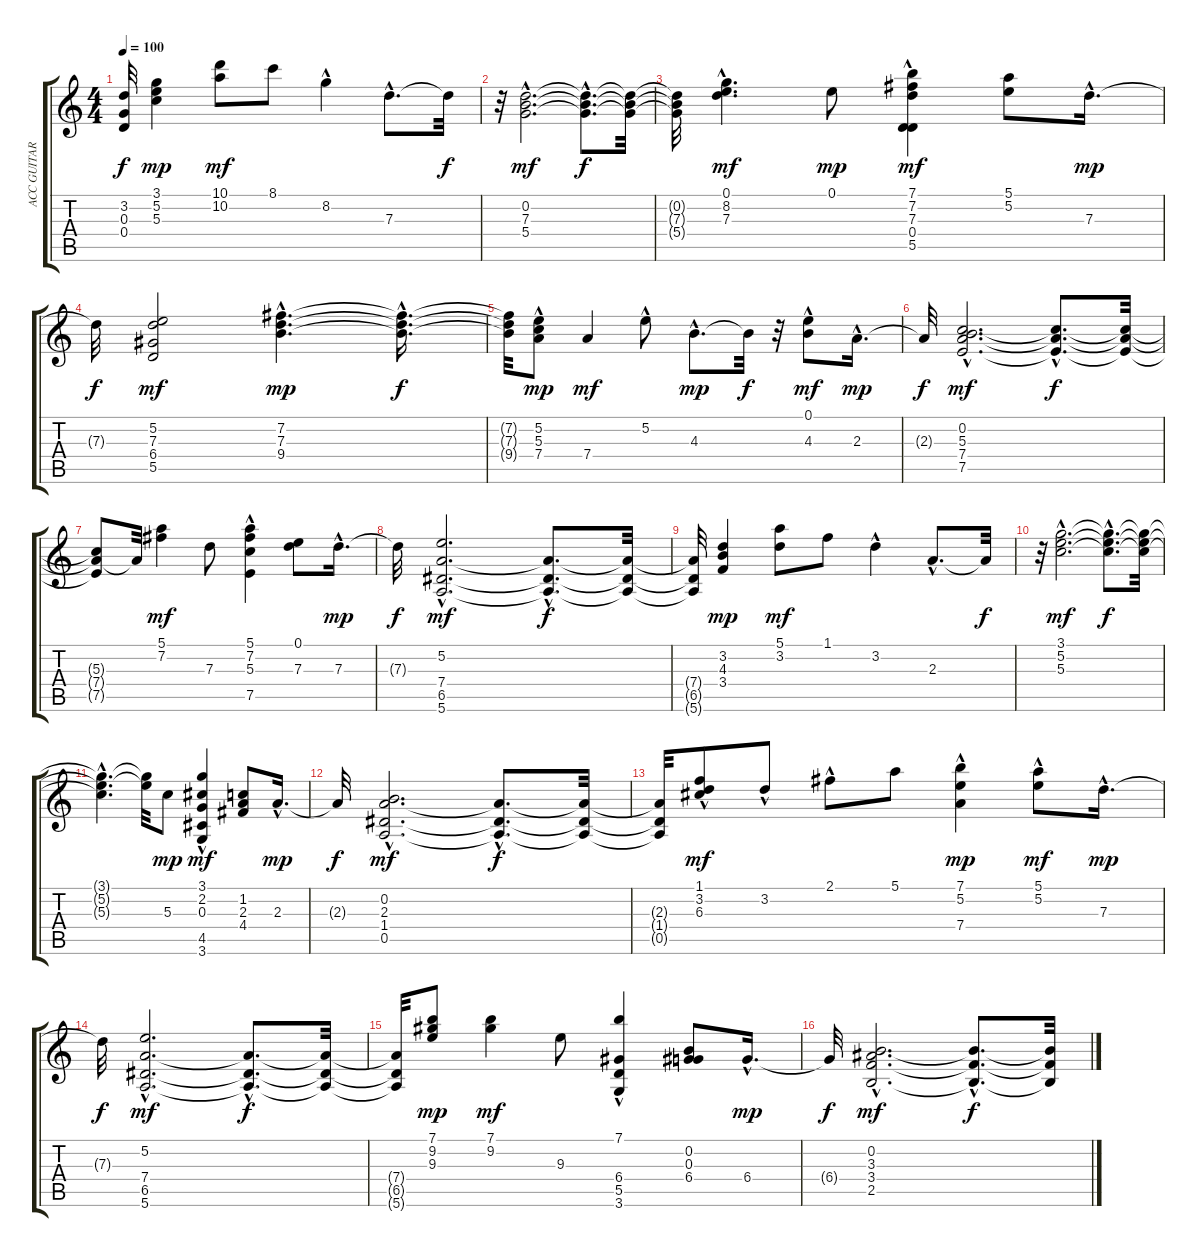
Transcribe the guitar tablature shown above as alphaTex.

\track ("ACC GUITAR" "ACC GUITAR") {instrument acousticguitarsteel}
\staff {score tabs}
\tuning (E4 B3 G3 D3 A2 E2) {hide}
\ts (4 4)
\tempo 100
\clef g2
\ks c
(3.2{t} 0.3{t} 0.4{t}).32{dy f} (3.1 5.2 5.3).4{dy mp} (10.1 10.2).8{dy mf} 8.1.8 8.2{hac}.4 7.3{hac}.8{d} 7.3{t}.32{dy f} |
r.32 (0.2{hac} 7.3{hac} 5.4{hac}).2{d dy mf} (0.2{hac t} 7.3{hac t} 5.4{hac t}).8{d dy f} (0.2{t} 7.3{t} 5.4{t}).32 |
(0.2{t} 7.3{t} 5.4{t}).32 (0.1 8.2{hac} 7.3{hac}).4{d dy mf} 0.1.8{dy mp} (7.1 7.2 7.3 0.4{hac} 5.5{hac}).4{dy mf} (5.1 5.2).8 7.3{hac}.16{d dy mp} |
7.3{t}.32{dy f} (5.2 7.3 6.4 5.5).2{dy mf} (7.2{hac} 7.3{hac} 9.4{hac}).4{d dy mp} (7.2{hac t} 7.3{hac t} 9.4{hac t}).16{d dy f} |
(7.2{t} 7.3{t} 9.4{t}).32 (5.2 5.3 7.4{hac}).8{dy mp} 7.4.4{dy mf} 5.2{hac}.8 4.3{hac}.8{d dy mp} 4.3{t}.32{dy f} r.32 (0.1{hac} 4.3).8{dy mf} 2.3{hac}.16{d dy mp} |
2.3{t}.32{dy f} (0.2 5.3{hac} 7.4{hac} 7.5{hac}).2{d dy mf} (5.3{hac t} 7.4{hac t} 7.5{hac t}).8{d dy f} (5.3{t} 7.4{t} 7.5{t}).32 |
(5.3{t} 7.4{t} 7.5{t}).8 7.4{t}.32 (5.1 7.2).4{dy mf} 7.3.8 (5.1 7.2{hac} 5.3 7.5{hac}).4 (0.1 7.3).8 7.3{hac}.16{d dy mp} |
7.3{t}.32{dy f} (5.2 7.4{hac} 6.5{hac} 5.6{hac}).2{d dy mf} (7.4{hac t} 6.5{hac t} 5.6{hac t}).8{d dy f} (7.4{t} 6.5{t} 5.6{t}).32 |
(7.4{t} 6.5{t} 5.6{t}).32 (3.2 4.3 3.4).4{dy mp} (5.1 3.2).8{dy mf} 1.1.8 3.2{hac}.4 2.3{hac}.8{d} 2.3{t}.32{dy f} |
r.32 (3.1{hac} 5.2{hac} 5.3{hac}).2{d dy mf} (3.1{hac t} 5.2{hac t} 5.3{hac t}).8{d dy f} (3.1{t} 5.2{t} 5.3{t}).32 |
(3.1{hac t} 5.2{hac t} 5.3{t}).4{d} (3.1{t} 5.2{t}).32 5.3.8{dy mp} (3.1 2.2{hac} 0.3 4.5 3.6{hac}).4{dy mf} (1.2 2.3 4.4).8 2.3{hac}.16{d dy mp} |
2.3{t}.32{dy f} (0.2 2.3{hac} 1.4{hac} 0.5{hac}).2{d dy mf} (2.3{hac t} 1.4{hac t} 0.5{hac t}).8{d dy f} (2.3{t} 1.4{t} 0.5{t}).32 |
(2.3{t} 1.4{t} 0.5{t}).32 (1.1 3.2{hac} 6.3).8{dy mf} 3.2{hac}.8 2.1{hac}.8 5.1.8 (7.1 5.2 7.4{hac}).4{dy mp} (5.1{hac} 5.2).8{dy mf} 7.3{hac}.16{d dy mp} |
7.3{t}.32{dy f} (5.2 7.4{hac} 6.5{hac} 5.6{hac}).2{d dy mf} (7.4{hac t} 6.5{hac t} 5.6{hac t}).8{d dy f} (7.4{t} 6.5{t} 5.6{t}).32 |
(7.4{t} 6.5{t} 5.6{t}).32 (7.1 9.2 9.3).8{dy mp} (7.1 9.2).4{dy mf} 9.3.8 (7.1 6.4{hac} 5.5 3.6{hac}).4 (0.2 0.3 6.4).8 6.4{hac}.16{d dy mp} |
6.4{t}.32{dy f} (0.2{hac} 3.3 3.4{hac} 2.5{hac}).2{d dy mf} (0.2{hac t} 3.4{hac t} 2.5{hac t}).8{d dy f} (0.2{t} 3.4{t} 2.5{t}).32
